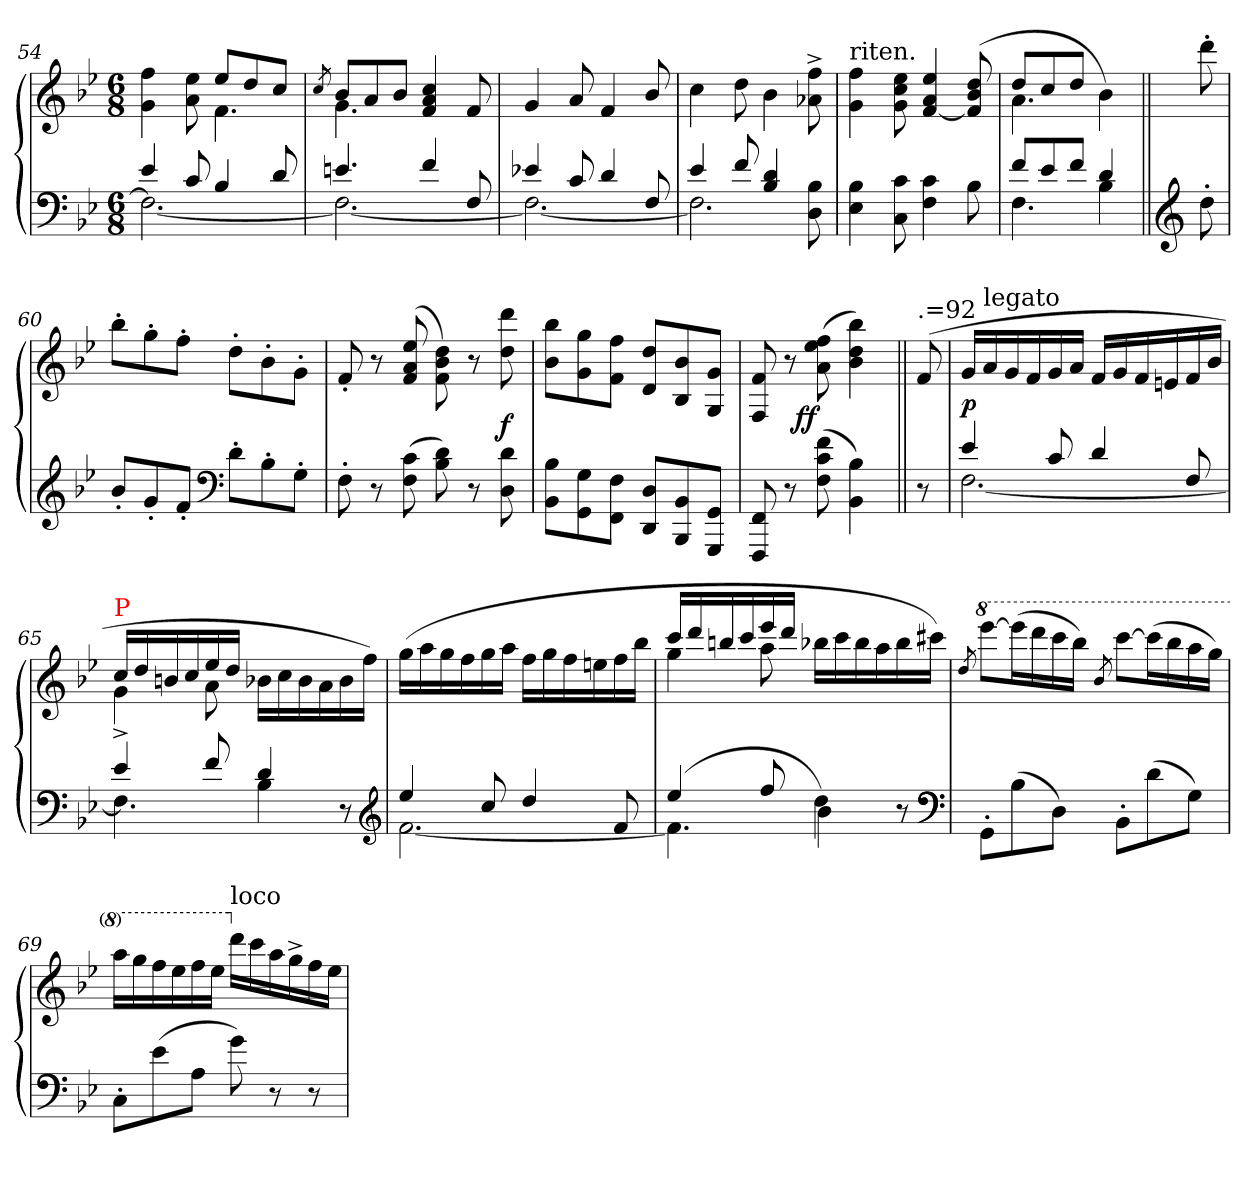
**kern	**kern	**dynam
*part1	*part1	*part1
*staff2	*staff1	*staff1/2
*clefF4	*clefG2	*
*k[b-e-]	*k[b-e-]	*
*B-:	*B-:	*
*M6/8	*M6/8	*
=54	=54	=54
*^	*^	*
4e-	2.F_	4ff 4g	4.ryy	.
8c	.	8ee- 8a	.	.
4B-	.	8ee-L	4.f	.
.	.	8dd	.	.
8d	.	8ccJ	.	.
=55	=55	=55	=55	=55
.	.	8qcc/	.	.
4.en	2.F_	8b-L	4.g	.
.	.	8a	.	.
.	.	8b-J	.	.
4f	.	4cc 4a 4f	4.ryy	.
8F	.	8f	.	.
*	*	*v	*v	*
=56	=56	=56	=56
4e-X	2.F_	4g	.
8c	.	8a	.
4d	.	4f	.
8F	.	8b-/	.
=57	=57	=57	=57
4e-	2.F]	4cc	.
8f	.	8dd	.
4d 4B-	.	4b-	.
8B-\ 8D\	.	8ff^< 8a-X^<	.
*v	*v	*	*
=58	=58	=58
!	!LO:TX:a:t=riten.	!
4B- 4E-	4ff 4g	.
8c 8C	8ee- 8cc 8g	.
4c 4F	4ee- 4a [4f	.
8B-	(>8dd 8b- 8f]	.
=59	=59	=59
*^	*^	*
8fL	4.F	8ddL	4.a	.
8e-	.	8cc	.	.
8fJ	.	8ddJ	.	.
4d	4B-	4b-\)	4ryy	.
*v	*v	*	*	*
*	*v	*v	*
=||	=||	=||
*clefG2	*	*
8dd'>	8ddd'>	.
=60	=60	=60
8b-'<L	8bb-'>L	.
8g'<	8gg'>	.
8f'<J	8ff'>J	.
*clefF4	*	*
8d'>L	8dd'>L	.
8B-'>	8b-'>	.
8G'>J	8g'>J	.
=61	=61	=61
8F'>	8f'<	.
8r	8r	.
(>8c 8F	(>8ee- 8a 8f	.
8d 8B-)	8dd\ 8b-\ 8f\)	.
8r	8r	.
8d 8D	8ddd 8dd	f
=62	=62	=62
8B-\ 8BB-\L	8bb-\ 8b-\L	.
8G 8GG	8gg 8g	.
8F 8FFJ	8ff 8fJ	.
8D/ 8DD/L	8dd/ 8d/L	.
8BB- 8BBB-	8b- 8B-	.
8GG 8GGGJ	8g 8GJ	.
=63	=63	=63
8FF 8FFF	8f 8F	.
8r	8r	.
!	!	!LO:DY:rj
(>8f 8c 8F	(>8ff 8ee- 8a	ff
4B- 4BB-)	4bb- 4dd 4b-)	.
=||	=||	=||
!	!LO:TX:a:t=.=92	!
8r	(>8f	.
=64	=64	=64
*^	*	*
4e-	[2.F	16gLL	p
!	!	!LO:TX:a:t=legato	!
.	.	16a	.
.	.	16g	.
.	.	16f	.
8c	.	16g	.
.	.	16aJJ	.
4d	.	16fLL	.
.	.	16g	.
.	.	16f	.
.	.	16en	.
8F	.	16f	.
.	.	16b-JJ	.
=65	=65	=65	=65
*	*	*^	*
!	!	!LO:TX:a:color=red:t=P	!	!
4e-	4.F]	16ccLL	4g^<	.
.	.	16dd	.	.
.	.	16bn	.	.
.	.	16cc	.	.
8f	.	16ee-	8a	.
.	.	16ddJJ	.	.
4d	4B-	16b-X\LL	4.ryy	.
.	.	16cc	.	.
.	.	16b-	.	.
.	.	16a	.	.
8r	8ryy	16b-	.	.
.	.	16ffJJ)	.	.
*	*	*v	*v	*
*clefG2	*	*	*
=66	=66	=66	=66
4ee-	[2.f	(>16ggLL	.
.	.	16aa	.
.	.	16gg	.
.	.	16ff	.
8cc	.	16gg	.
.	.	16aaJJ	.
4dd	.	16ffLL	.
.	.	16gg	.
.	.	16ff	.
.	.	16een	.
8f	.	16ff	.
.	.	16bb-JJ	.
=67	=67	=67	=67
*	*	*^	*
(>4ee-	4.f]	16cccLL	4gg	.
.	.	16ddd	.	.
.	.	16bbn	.	.
.	.	16ccc	.	.
8ff	.	16eee-	8aa	.
.	.	16dddJJ	.	.
4dd\)	4b-	16bb-X\LL	4.ryy	.
.	.	16ccc	.	.
.	.	16bb-	.	.
.	.	16aa	.	.
8r	8ryy	16bb-	.	.
.	.	16ccc#XJJ)	.	.
*v	*v	*	*	*
*	*v	*v	*
*clefF4	*	*
=68	=68	=68
.	8qdd/	.
*	*8va	*
8GG'>L	[8eeee-L	.
(>8B-	(>16eeee-L]	.
.	16dddd	.
8DJ)	16cccc	.
.	16bbb-JJ)	.
.	8qbb-/	.
8BB-'>L	[8ccccL	.
(>8d	(>16ccccL]	.
.	16bbb-	.
8GJ)	16aaa	.
.	16gggJJ)	.
=69	=69	=69
8C'>L	16aaaLL	.
.	16ggg	.
(>8e-	16fff	.
.	16eee-	.
8AJ	16fff	.
.	16eee-JJ	.
*	*X8va	*
!	!LO:TX:a:t=loco	!
8g)	16dddLL	.
.	16ccc	.
8r	16aa	.
.	16gg^<	.
8r	16ff	.
.	16ee-JJ	.
=	=	=
*-	*-	*-
